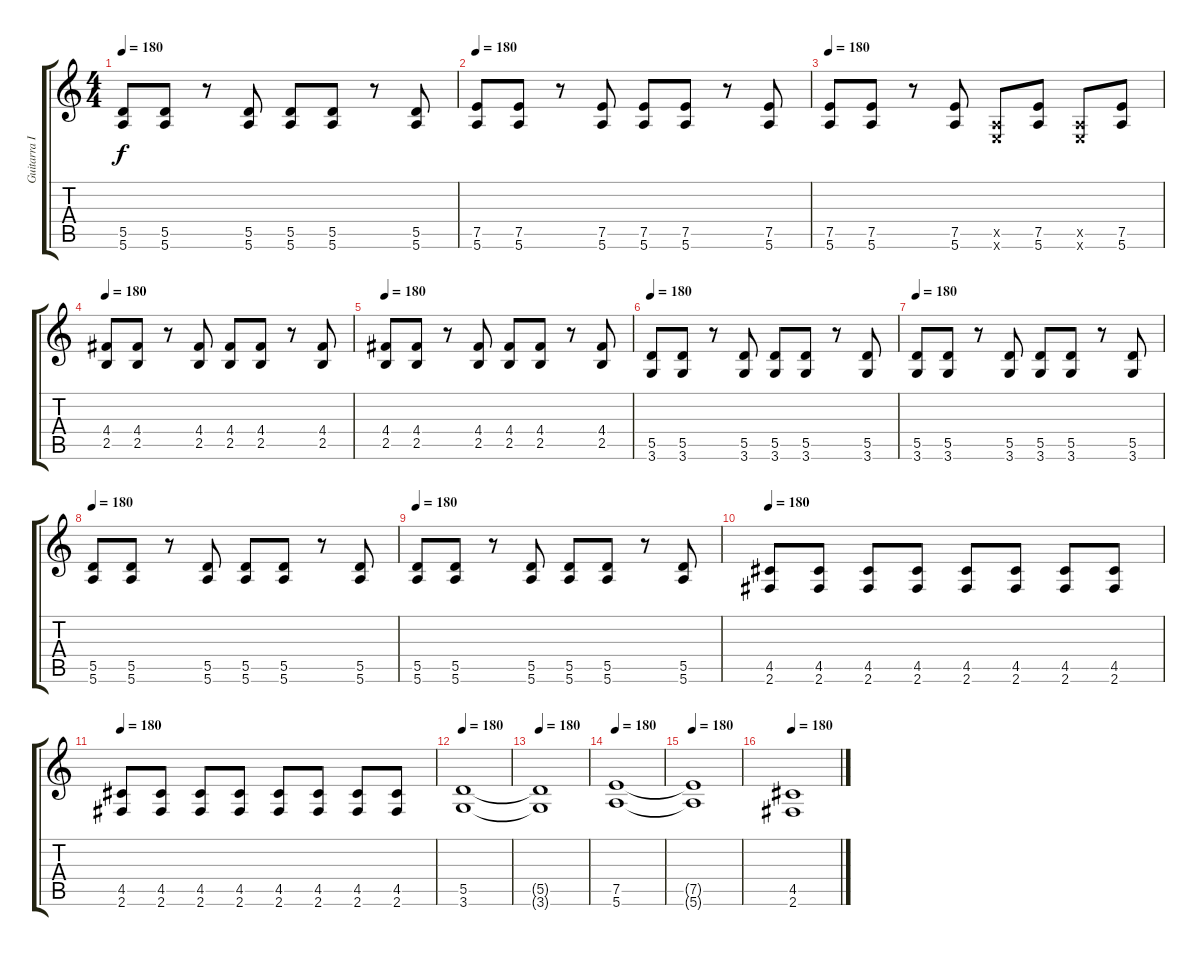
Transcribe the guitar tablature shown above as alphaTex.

\track ("Guitarra II" "Guitarra I") {instrument distortionguitar}
\staff {score tabs}
\tuning (E4 B3 G3 D3 A2 E2) {hide}
\ts (4 4)
\tempo 180
\clef g2
\ks c
(5.5 5.6).8{dy f} (5.5 5.6).8 r.8 (5.5 5.6).8 (5.5 5.6).8 (5.5 5.6).8 r.8 (5.5 5.6).8 |
\tempo 180
(7.5 5.6).8 (7.5 5.6).8 r.8 (7.5 5.6).8 (7.5 5.6).8 (7.5 5.6).8 r.8 (7.5 5.6).8 |
\tempo 180
(7.5 5.6).8 (7.5 5.6).8 r.8 (7.5 5.6).8 (0.5{x} 0.6{x}).8 (7.5 5.6).8 (0.5{x} 0.6{x}).8 (7.5 5.6).8 |
\tempo 180
(4.4 2.5).8 (4.4 2.5).8 r.8 (4.4 2.5).8 (4.4 2.5).8 (4.4 2.5).8 r.8 (4.4 2.5).8 |
\tempo 180
(4.4 2.5).8 (4.4 2.5).8 r.8 (4.4 2.5).8 (4.4 2.5).8 (4.4 2.5).8 r.8 (4.4 2.5).8 |
\tempo 180
(5.5 3.6).8 (5.5 3.6).8 r.8 (5.5 3.6).8 (5.5 3.6).8 (5.5 3.6).8 r.8 (5.5 3.6).8 |
\tempo 180
(5.5 3.6).8 (5.5 3.6).8 r.8 (5.5 3.6).8 (5.5 3.6).8 (5.5 3.6).8 r.8 (5.5 3.6).8 |
\tempo 180
(5.5 5.6).8 (5.5 5.6).8 r.8 (5.5 5.6).8 (5.5 5.6).8 (5.5 5.6).8 r.8 (5.5 5.6).8 |
\tempo 180
(5.5 5.6).8 (5.5 5.6).8 r.8 (5.5 5.6).8 (5.5 5.6).8 (5.5 5.6).8 r.8 (5.5 5.6).8 |
\tempo 180
(4.5 2.6).8 (4.5 2.6).8 (4.5 2.6).8 (4.5 2.6).8 (4.5 2.6).8 (4.5 2.6).8 (4.5 2.6).8 (4.5 2.6).8 |
\tempo 180
(4.5 2.6).8 (4.5 2.6).8 (4.5 2.6).8 (4.5 2.6).8 (4.5 2.6).8 (4.5 2.6).8 (4.5 2.6).8 (4.5 2.6).8 |
\tempo 180
(5.5 3.6).1 |
\tempo 180
(5.5{t} 3.6{t}).1 |
\tempo 180
(7.5 5.6).1 |
\tempo 180
(7.5{t} 5.6{t}).1 |
\tempo 180
(4.5 2.6).1
